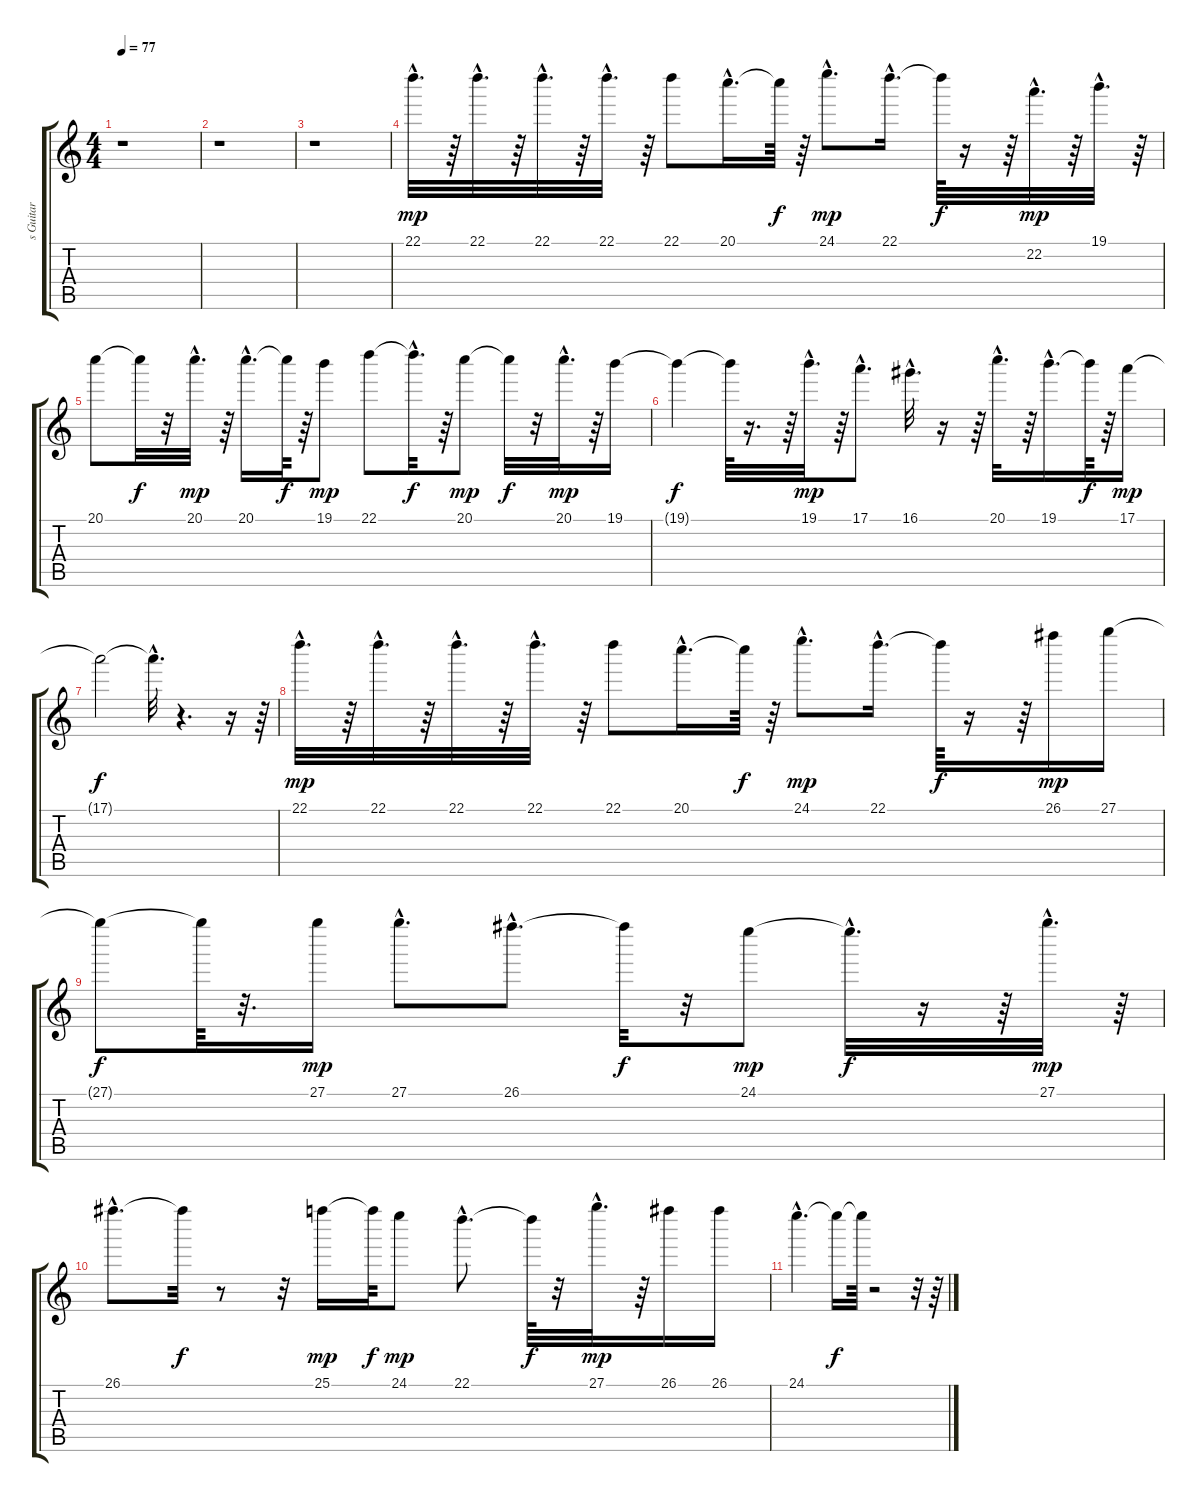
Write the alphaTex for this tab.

\track ("s Guitar" "s Guitar") {instrument distortionguitar}
\staff {score tabs}
\tuning (E4 B3 G3 D3 A2 E2) {hide}
\ts (4 4)
\tempo 77
\clef g2
\ks c
r.1{dy f} |
r.1 |
r.1 |
22.1{hac}.32{d dy mp} r.64 22.1{hac}.32{d} r.64 22.1{hac}.32{d} r.64 22.1{hac}.32{d} r.64 22.1.8 20.1{hac}.16{d} 20.1{t}.64{dy f} r.64 24.1{hac}.8{d dy mp} 22.1{hac}.16{d} 22.1{t}.64{dy f} r.16 r.64 22.2{hac}.32{d dy mp} r.64 19.1{hac}.32{d} r.64 |
20.1.8 20.1{t}.32{dy f} r.32 20.1{hac}.32{d dy mp} r.64 20.1{hac}.16{d} 20.1{t}.64{dy f} r.64 19.1.8{dy mp} 22.1.8 22.1{hac t}.32{d dy f} r.64 20.1.8{dy mp} 20.1{t}.32{dy f} r.32 20.1{hac}.32{d dy mp} r.64 19.1.16 |
19.1{t}.4{dy f} 19.1{t}.64 r.16{d} r.64 19.1{hac}.32{d dy mp} r.64 17.1{hac}.8{d} 16.1{hac}.32{d} r.16 r.64 20.1{hac}.32{d} r.64 19.1{hac}.16{d} 19.1{t}.64{dy f} r.64 17.1.16{dy mp} |
17.1{t}.2{dy f} 17.1{hac t}.32{d} r.4{d} r.16 r.64 |
22.1{hac}.32{d dy mp} r.64 22.1{hac}.32{d} r.64 22.1{hac}.32{d} r.64 22.1{hac}.32{d} r.64 22.1.8 20.1{hac}.16{d} 20.1{t}.64{dy f} r.64 24.1{hac}.8{d dy mp} 22.1{hac}.16{d} 22.1{t}.64{dy f} r.16 r.64 26.1.16{dy mp} 27.1.16 |
27.1{t}.8{dy f} 27.1{t}.64 r.32{d} 27.1.16{dy mp} 27.1{hac}.8{d} 26.1{hac}.8{d} 26.1{t}.32{dy f} r.32 24.1.8{dy mp} 24.1{hac t}.32{d dy f} r.16 r.64 27.1{hac}.32{d dy mp} r.64 |
26.1{hac}.8{d} 26.1{t}.32{dy f} r.8 r.32 25.1.16{dy mp} 25.1{t}.64{dy f} 24.1.8{dy mp} 22.1{hac}.8{d} 22.1{t}.64{dy f} r.32 27.1{hac}.32{d dy mp} r.64 26.1.16 26.1.16 |
24.1{hac}.4{d} 24.1{t}.16{dy f} 24.1{t}.64 r.2 r.32 r.64
